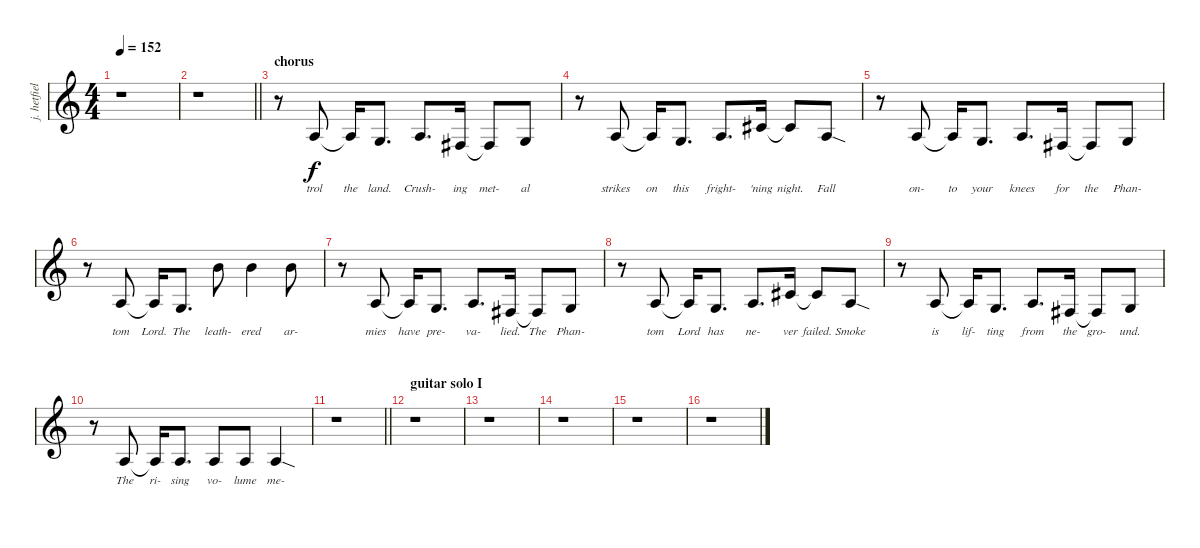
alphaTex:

\track ("j. hetfield - vocals" "j. hetfiel") {instrument lead1square}
\staff {score}
\tuning (E4 B3 G3 D3 A2 E2) {hide}
\ts (4 4)
\tempo 152
\clef g2
\ks c
r.1{dy f} |
\barLineRight lightlight
r.1 |
\section ("" "chorus")
r.8 2.3.8{lyrics (0 "trol") lyrics (1 "") lyrics (2 "") lyrics (3 "") lyrics (4 "")} 2.3{t}.16{lyrics (0 "the") lyrics (1 "") lyrics (2 "") lyrics (3 "") lyrics (4 "")} 0.3.8{d lyrics (0 "land.") lyrics (1 "") lyrics (2 "") lyrics (3 "") lyrics (4 "")} 2.3.8{d lyrics (0 "Crush-") lyrics (1 "") lyrics (2 "") lyrics (3 "") lyrics (4 "")} 4.4.16{lyrics (0 "ing") lyrics (1 "") lyrics (2 "") lyrics (3 "") lyrics (4 "")} 4.4{t}.8{lyrics (0 "met-") lyrics (1 "") lyrics (2 "") lyrics (3 "") lyrics (4 "")} 0.3.8{lyrics (0 "al") lyrics (1 "") lyrics (2 "") lyrics (3 "") lyrics (4 "")} |
r.8 2.3.8{lyrics (0 "strikes") lyrics (1 "") lyrics (2 "") lyrics (3 "") lyrics (4 "")} 2.3{t}.16{lyrics (0 "on") lyrics (1 "") lyrics (2 "") lyrics (3 "") lyrics (4 "")} 0.3.8{d lyrics (0 "this") lyrics (1 "") lyrics (2 "") lyrics (3 "") lyrics (4 "")} 2.3.8{d lyrics (0 "fright-") lyrics (1 "") lyrics (2 "") lyrics (3 "") lyrics (4 "")} 6.3.16{lyrics (0 "'ning") lyrics (1 "") lyrics (2 "") lyrics (3 "") lyrics (4 "")} 6.3{t}.8{lyrics (0 "night.") lyrics (1 "") lyrics (2 "") lyrics (3 "") lyrics (4 "")} 2.3{sod}.8{lyrics (0 "Fall") lyrics (1 "") lyrics (2 "") lyrics (3 "") lyrics (4 "")} |
r.8 2.3.8{lyrics (0 "on-") lyrics (1 "") lyrics (2 "") lyrics (3 "") lyrics (4 "")} 2.3{t}.16{lyrics (0 "to") lyrics (1 "") lyrics (2 "") lyrics (3 "") lyrics (4 "")} 0.3.8{d lyrics (0 "your") lyrics (1 "") lyrics (2 "") lyrics (3 "") lyrics (4 "")} 2.3.8{d lyrics (0 "knees") lyrics (1 "") lyrics (2 "") lyrics (3 "") lyrics (4 "")} 4.4.16{lyrics (0 "for") lyrics (1 "") lyrics (2 "") lyrics (3 "") lyrics (4 "")} 4.4{t}.8{lyrics (0 "the") lyrics (1 "") lyrics (2 "") lyrics (3 "") lyrics (4 "")} 0.3.8{lyrics (0 "Phan-") lyrics (1 "") lyrics (2 "") lyrics (3 "") lyrics (4 "")} |
r.8 2.3.8{lyrics (0 "tom") lyrics (1 "") lyrics (2 "") lyrics (3 "") lyrics (4 "")} 2.3{t}.16{lyrics (0 "Lord.") lyrics (1 "") lyrics (2 "") lyrics (3 "") lyrics (4 "")} 0.3.8{d lyrics (0 "The") lyrics (1 "") lyrics (2 "") lyrics (3 "") lyrics (4 "")} 7.1.8{lyrics (0 "leath-") lyrics (1 "") lyrics (2 "") lyrics (3 "") lyrics (4 "")} 7.1.4{lyrics (0 "ered") lyrics (1 "") lyrics (2 "") lyrics (3 "") lyrics (4 "")} 7.1.8{lyrics (0 "ar-") lyrics (1 "") lyrics (2 "") lyrics (3 "") lyrics (4 "")} |
r.8 2.3.8{lyrics (0 "mies") lyrics (1 "") lyrics (2 "") lyrics (3 "") lyrics (4 "")} 2.3{t}.16{lyrics (0 "have") lyrics (1 "") lyrics (2 "") lyrics (3 "") lyrics (4 "")} 0.3.8{d lyrics (0 "pre-") lyrics (1 "") lyrics (2 "") lyrics (3 "") lyrics (4 "")} 2.3.8{d lyrics (0 "va-") lyrics (1 "") lyrics (2 "") lyrics (3 "") lyrics (4 "")} 4.4.16{lyrics (0 "lied.") lyrics (1 "") lyrics (2 "") lyrics (3 "") lyrics (4 "")} 4.4{t}.8{lyrics (0 "The") lyrics (1 "") lyrics (2 "") lyrics (3 "") lyrics (4 "")} 0.3.8{lyrics (0 "Phan-") lyrics (1 "") lyrics (2 "") lyrics (3 "") lyrics (4 "")} |
r.8 2.3.8{lyrics (0 "tom") lyrics (1 "") lyrics (2 "") lyrics (3 "") lyrics (4 "")} 2.3{t}.16{lyrics (0 "Lord") lyrics (1 "") lyrics (2 "") lyrics (3 "") lyrics (4 "")} 0.3.8{d lyrics (0 "has") lyrics (1 "") lyrics (2 "") lyrics (3 "") lyrics (4 "")} 2.3.8{d lyrics (0 "ne-") lyrics (1 "") lyrics (2 "") lyrics (3 "") lyrics (4 "")} 6.3.16{lyrics (0 "ver") lyrics (1 "") lyrics (2 "") lyrics (3 "") lyrics (4 "")} 6.3{t}.8{lyrics (0 "failed.") lyrics (1 "") lyrics (2 "") lyrics (3 "") lyrics (4 "")} 2.3{sod}.8{lyrics (0 "Smoke") lyrics (1 "") lyrics (2 "") lyrics (3 "") lyrics (4 "")} |
r.8 2.3.8{lyrics (0 "is") lyrics (1 "") lyrics (2 "") lyrics (3 "") lyrics (4 "")} 2.3{t}.16{lyrics (0 "lif-") lyrics (1 "") lyrics (2 "") lyrics (3 "") lyrics (4 "")} 0.3.8{d lyrics (0 "ting") lyrics (1 "") lyrics (2 "") lyrics (3 "") lyrics (4 "")} 2.3.8{d lyrics (0 "from") lyrics (1 "") lyrics (2 "") lyrics (3 "") lyrics (4 "")} 4.4.16{lyrics (0 "the") lyrics (1 "") lyrics (2 "") lyrics (3 "") lyrics (4 "")} 4.4{t}.8{lyrics (0 "gro-") lyrics (1 "") lyrics (2 "") lyrics (3 "") lyrics (4 "")} 0.3.8{lyrics (0 "und.") lyrics (1 "") lyrics (2 "") lyrics (3 "") lyrics (4 "")} |
r.8 2.3.8{lyrics (0 "The") lyrics (1 "") lyrics (2 "") lyrics (3 "") lyrics (4 "")} 2.3{t}.16{lyrics (0 "ri-") lyrics (1 "") lyrics (2 "") lyrics (3 "") lyrics (4 "")} 2.3.8{d lyrics (0 "sing") lyrics (1 "") lyrics (2 "") lyrics (3 "") lyrics (4 "")} 2.3.8{lyrics (0 "vo-") lyrics (1 "") lyrics (2 "") lyrics (3 "") lyrics (4 "")} 2.3.8{lyrics (0 "lume") lyrics (1 "") lyrics (2 "") lyrics (3 "") lyrics (4 "")} 2.3{sod}.4{lyrics (0 "me-") lyrics (1 "") lyrics (2 "") lyrics (3 "") lyrics (4 "")} |
\barLineRight lightlight
r.1 |
\section ("" "guitar solo I")
r.1 |
r.1 |
r.1 |
r.1 |
r.1
